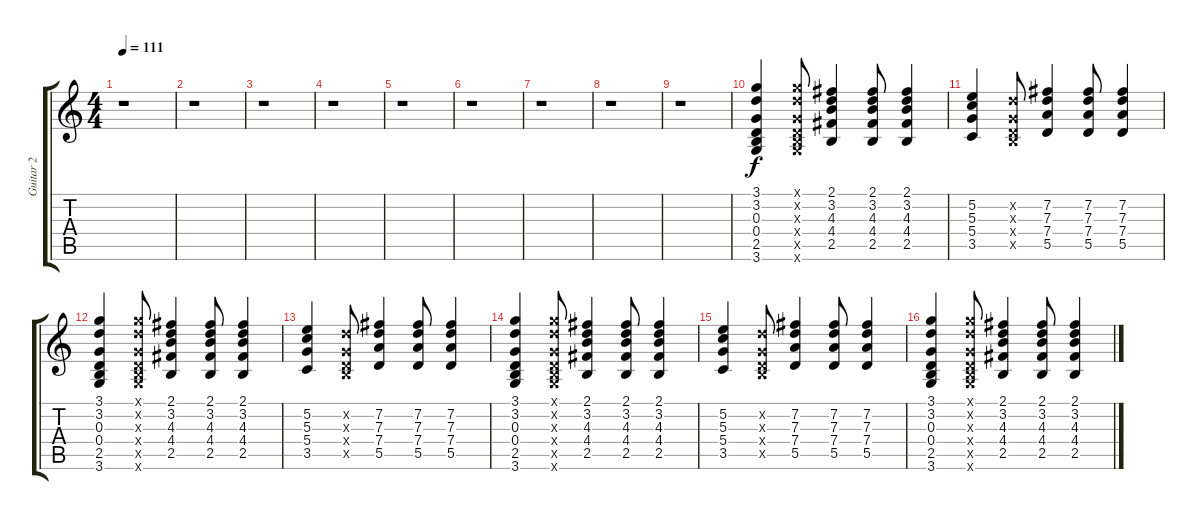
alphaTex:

\track ("Guitar 2" "Guitar 2") {instrument electricguitarclean}
\staff {score tabs}
\tuning (E4 B3 G3 D3 A2 E2) {hide}
\ts (4 4)
\tempo 111
\clef g2
\ks c
r.1{dy f instrument electricguitarclean} |
r.1 |
r.1 |
r.1 |
r.1 |
r.1 |
r.1 |
r.1 |
r.1 |
(3.1 3.2 0.3 0.4 2.5 3.6).4 (3.1{x} 3.2{x} 0.3{x} 0.4{x} 2.5{x} 3.6{x}).8 (2.1 3.2 4.3 4.4 2.5).4 (2.1 3.2 4.3 4.4 2.5).8 (2.1 3.2 4.3 4.4 2.5).4 |
(5.2 5.3 5.4 3.5).4 (3.2{x} 0.3{x} 0.4{x} 2.5{x}).8 (7.2 7.3 7.4 5.5).4 (7.2 7.3 7.4 5.5).8 (7.2 7.3 7.4 5.5).4 |
(3.1 3.2 0.3 0.4 2.5 3.6).4 (3.1{x} 3.2{x} 0.3{x} 0.4{x} 2.5{x} 3.6{x}).8 (2.1 3.2 4.3 4.4 2.5).4 (2.1 3.2 4.3 4.4 2.5).8 (2.1 3.2 4.3 4.4 2.5).4 |
(5.2 5.3 5.4 3.5).4 (3.2{x} 0.3{x} 0.4{x} 2.5{x}).8 (7.2 7.3 7.4 5.5).4 (7.2 7.3 7.4 5.5).8 (7.2 7.3 7.4 5.5).4 |
(3.1 3.2 0.3 0.4 2.5 3.6).4 (3.1{x} 3.2{x} 0.3{x} 0.4{x} 2.5{x} 3.6{x}).8 (2.1 3.2 4.3 4.4 2.5).4 (2.1 3.2 4.3 4.4 2.5).8 (2.1 3.2 4.3 4.4 2.5).4 |
(5.2 5.3 5.4 3.5).4 (3.2{x} 0.3{x} 0.4{x} 2.5{x}).8 (7.2 7.3 7.4 5.5).4 (7.2 7.3 7.4 5.5).8 (7.2 7.3 7.4 5.5).4 |
(3.1 3.2 0.3 0.4 2.5 3.6).4 (3.1{x} 3.2{x} 0.3{x} 0.4{x} 2.5{x} 3.6{x}).8 (2.1 3.2 4.3 4.4 2.5).4 (2.1 3.2 4.3 4.4 2.5).8 (2.1 3.2 4.3 4.4 2.5).4
